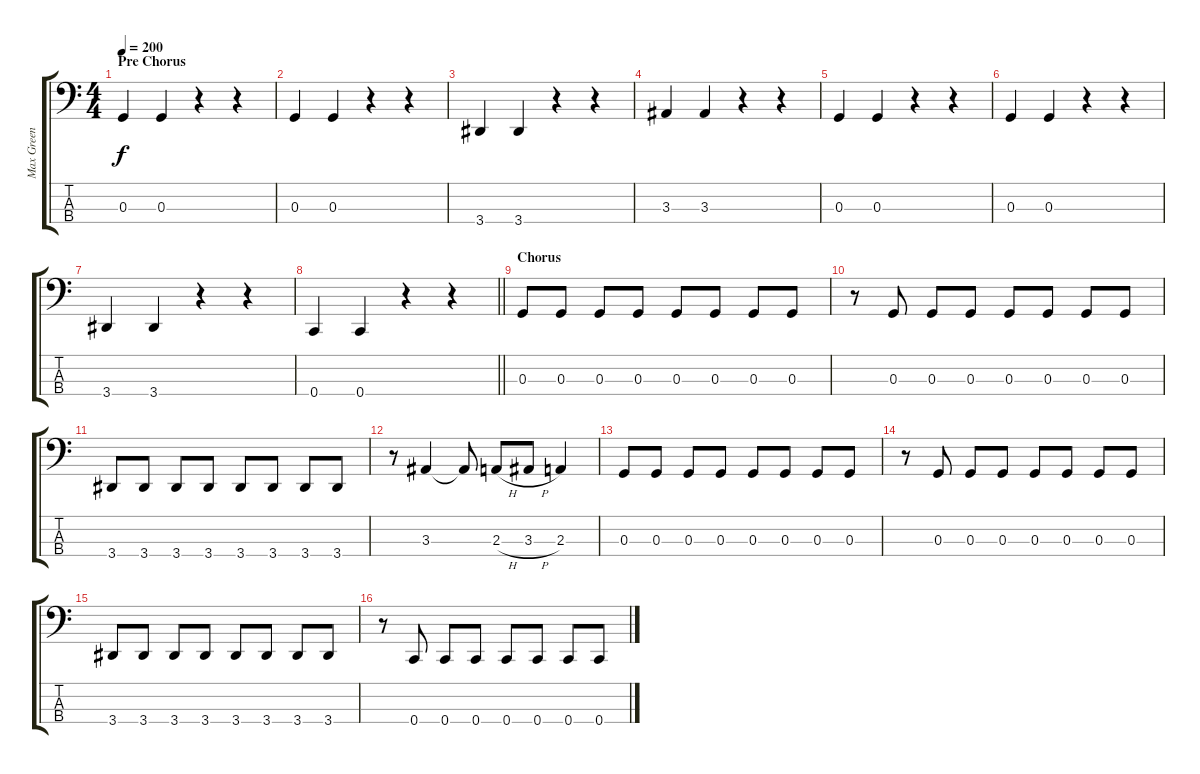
\track ("Max Green" "Max Green") {instrument electricbassfinger}
\staff {score tabs}
\tuning (F2 C2 G1 C1) {hide}
\ts (4 4)
\section ("" "Pre Chorus")
\tempo 200
\clef f4
\ks c
0.3.4{dy f} 0.3.4 r.4 r.4 |
0.3.4 0.3.4 r.4 r.4 |
3.4.4 3.4.4 r.4 r.4 |
3.3.4 3.3.4 r.4 r.4 |
0.3.4 0.3.4 r.4 r.4 |
0.3.4 0.3.4 r.4 r.4 |
3.4.4 3.4.4 r.4 r.4 |
\barLineRight lightlight
0.4.4 0.4.4 r.4 r.4 |
\section ("" "Chorus")
0.3.8 0.3.8 0.3.8 0.3.8 0.3.8 0.3.8 0.3.8 0.3.8 |
r.8 0.3.8 0.3.8 0.3.8 0.3.8 0.3.8 0.3.8 0.3.8 |
3.4.8 3.4.8 3.4.8 3.4.8 3.4.8 3.4.8 3.4.8 3.4.8 |
r.8 3.3.4 3.3{t}.8 2.3{h}.8 3.3{h}.8 2.3.4 |
0.3.8 0.3.8 0.3.8 0.3.8 0.3.8 0.3.8 0.3.8 0.3.8 |
r.8 0.3.8 0.3.8 0.3.8 0.3.8 0.3.8 0.3.8 0.3.8 |
3.4.8 3.4.8 3.4.8 3.4.8 3.4.8 3.4.8 3.4.8 3.4.8 |
r.8 0.4.8 0.4.8 0.4.8 0.4.8 0.4.8 0.4.8 0.4.8
